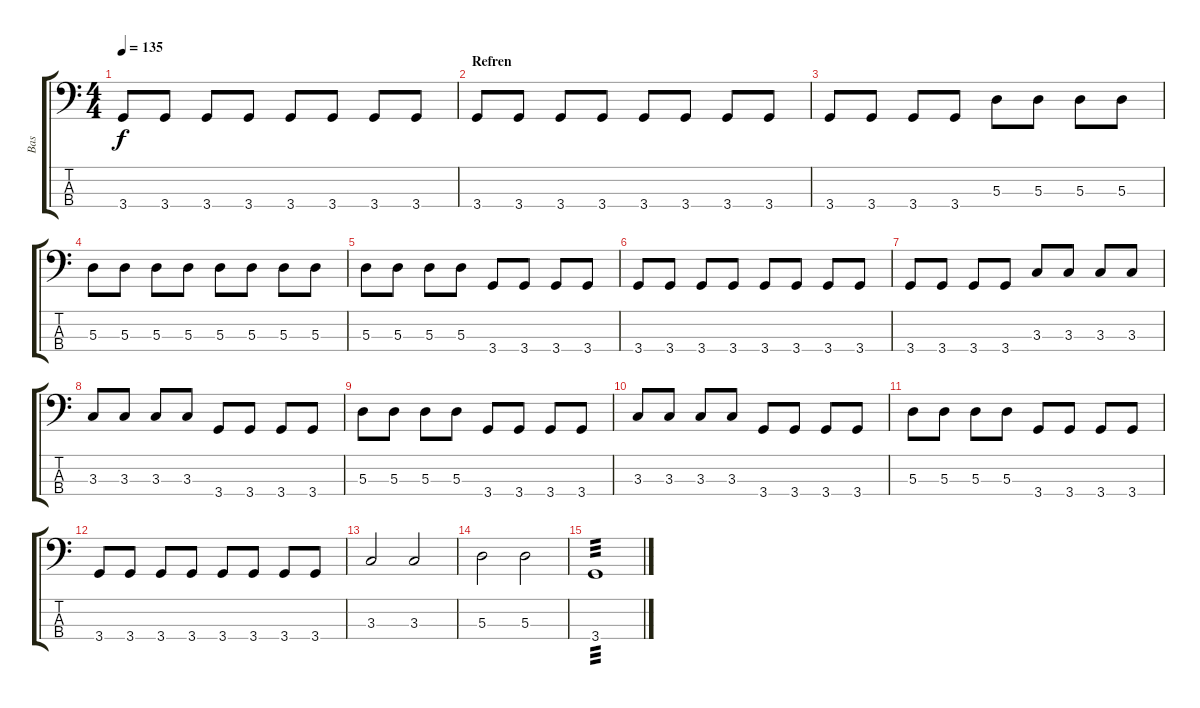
\track ("Bas" "Bas") {instrument electricbasspick}
\staff {score tabs}
\tuning (G2 D2 A1 E1) {hide}
\ts (4 4)
\tempo 135
\clef f4
\ks c
3.4.8{dy f} 3.4.8 3.4.8 3.4.8 3.4.8 3.4.8 3.4.8 3.4.8 |
\section ("" "Refren")
3.4.8 3.4.8 3.4.8 3.4.8 3.4.8 3.4.8 3.4.8 3.4.8 |
3.4.8 3.4.8 3.4.8 3.4.8 5.3.8 5.3.8 5.3.8 5.3.8 |
5.3.8 5.3.8 5.3.8 5.3.8 5.3.8 5.3.8 5.3.8 5.3.8 |
5.3.8 5.3.8 5.3.8 5.3.8 3.4.8 3.4.8 3.4.8 3.4.8 |
3.4.8 3.4.8 3.4.8 3.4.8 3.4.8 3.4.8 3.4.8 3.4.8 |
3.4.8 3.4.8 3.4.8 3.4.8 3.3.8 3.3.8 3.3.8 3.3.8 |
3.3.8 3.3.8 3.3.8 3.3.8 3.4.8 3.4.8 3.4.8 3.4.8 |
5.3.8 5.3.8 5.3.8 5.3.8 3.4.8 3.4.8 3.4.8 3.4.8 |
3.3.8 3.3.8 3.3.8 3.3.8 3.4.8 3.4.8 3.4.8 3.4.8 |
5.3.8 5.3.8 5.3.8 5.3.8 3.4.8 3.4.8 3.4.8 3.4.8 |
3.4.8 3.4.8 3.4.8 3.4.8 3.4.8 3.4.8 3.4.8 3.4.8 |
3.3.2 3.3.2 |
5.3.2 5.3.2 |
3.4.1{tp 3}
